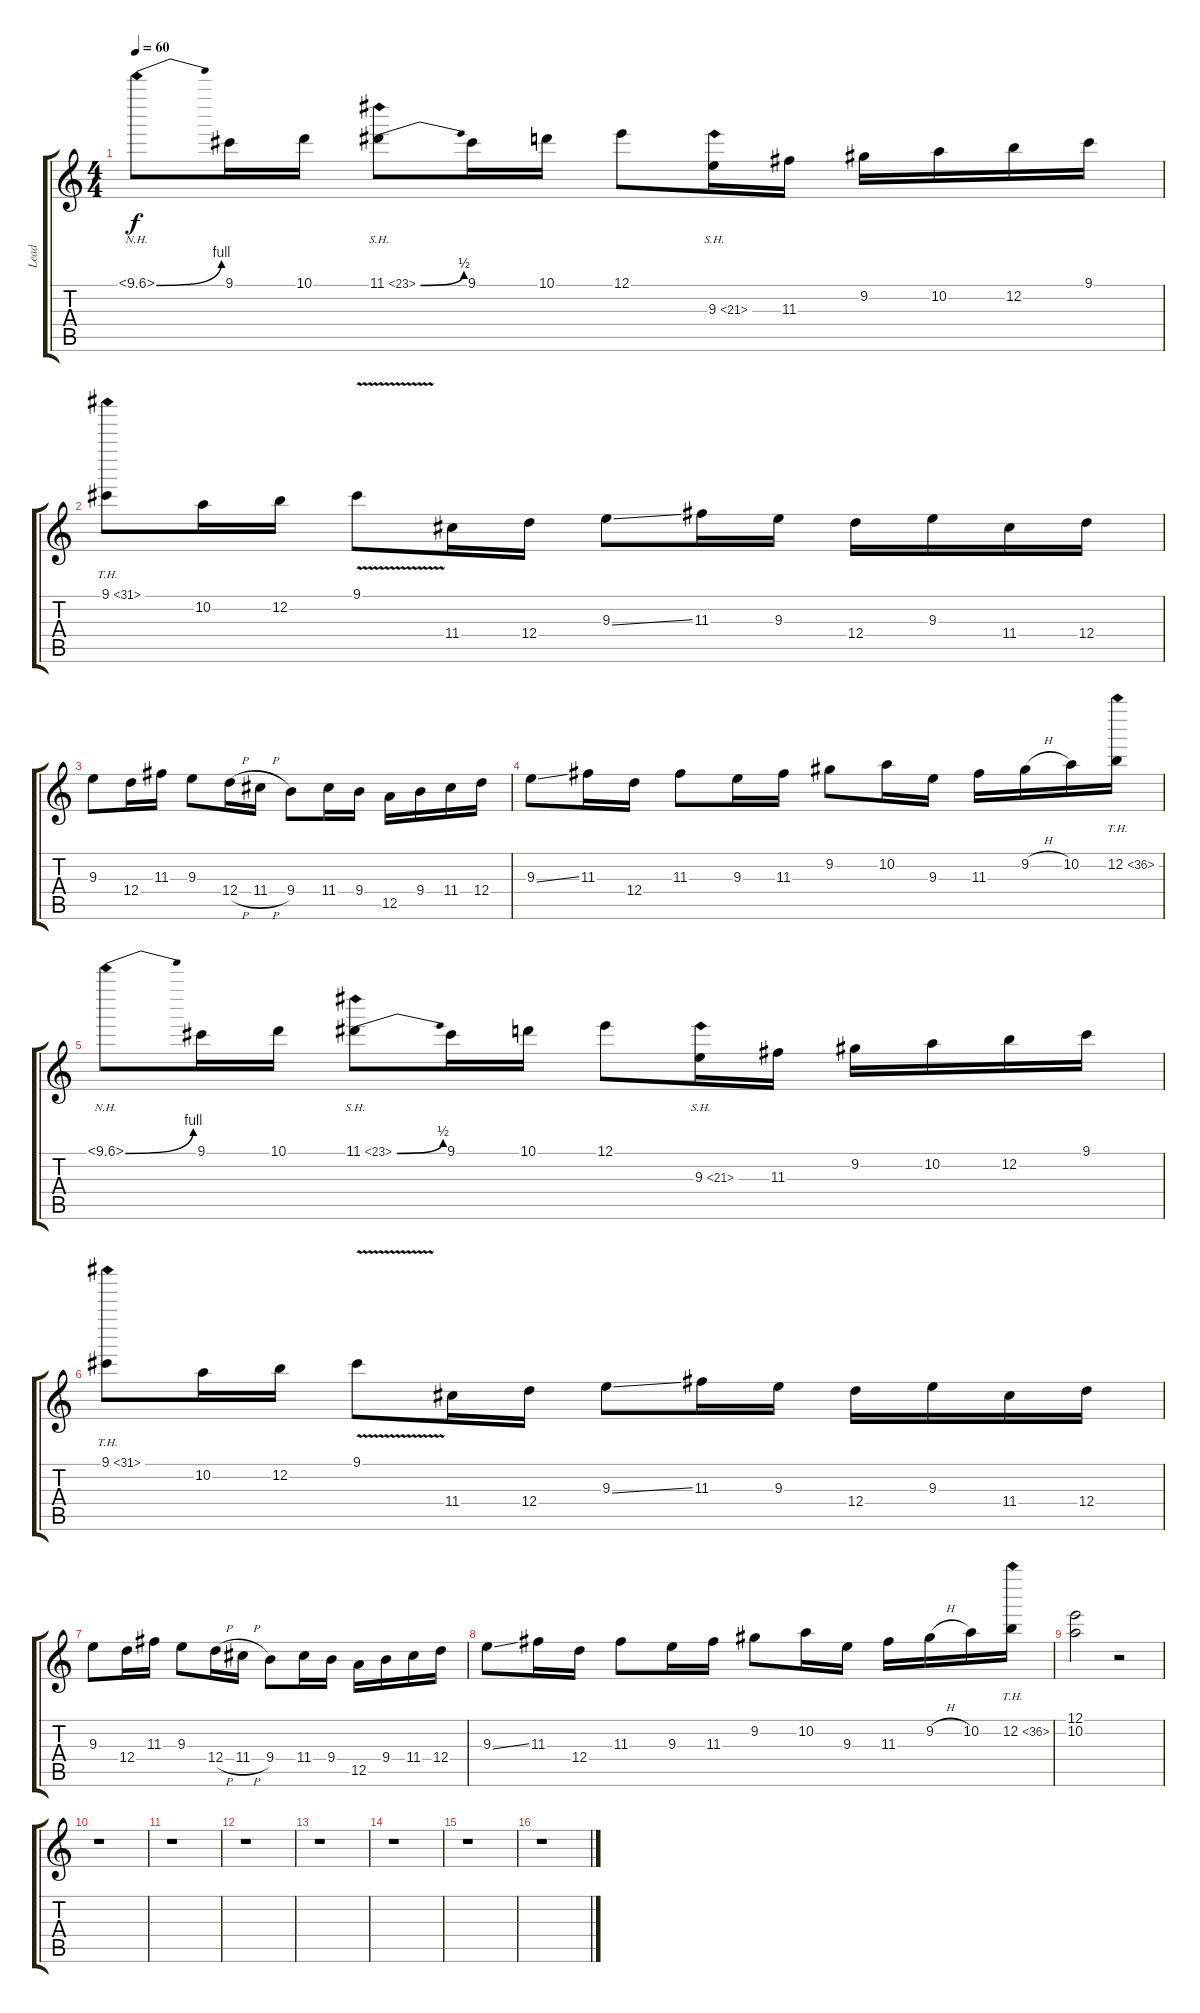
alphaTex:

\track ("Lead" "Lead") {instrument overdrivenguitar}
\staff {score tabs}
\tuning (E4 B3 G3 D3 A2 E2) {hide}
\ts (4 4)
\tempo 60
\clef g2
\ks c
10.1{be (bend 0 0 60 4) nh}.8{dy f} 9.1.16 10.1.16 11.1{be (bend 0 0 60 2) sh 12}.8 9.1.16 10.1.16 12.1.8 9.3{sh 12}.16 11.3.16 9.2.16 10.2.16 12.2.16 9.1.16 |
9.1{th 22}.8 10.2.16 12.2.16 9.1{v}.8 11.4.16 12.4.16 9.3{ss}.8 11.3.16 9.3.16 12.4.16 9.3.16 11.4.16 12.4.16 |
9.3.8 12.4.16 11.3.16 9.3.8 12.4{h}.16 11.4{h}.16 9.4.8 11.4.16 9.4.16 12.5.16 9.4.16 11.4.16 12.4.16 |
9.3{ss}.8 11.3.16 12.4.16 11.3.8 9.3.16 11.3.16 9.2.8 10.2.16 9.3.16 11.3.16 9.2{h}.16 10.2.16 12.2{th 24}.16 |
10.1{be (bend 0 0 60 4) nh}.8 9.1.16 10.1.16 11.1{be (bend 0 0 60 2) sh 12}.8 9.1.16 10.1.16 12.1.8 9.3{sh 12}.16 11.3.16 9.2.16 10.2.16 12.2.16 9.1.16 |
9.1{th 22}.8 10.2.16 12.2.16 9.1{v}.8 11.4.16 12.4.16 9.3{ss}.8 11.3.16 9.3.16 12.4.16 9.3.16 11.4.16 12.4.16 |
9.3.8 12.4.16 11.3.16 9.3.8 12.4{h}.16 11.4{h}.16 9.4.8 11.4.16 9.4.16 12.5.16 9.4.16 11.4.16 12.4.16 |
9.3{ss}.8 11.3.16 12.4.16 11.3.8 9.3.16 11.3.16 9.2.8 10.2.16 9.3.16 11.3.16 9.2{h}.16 10.2.16 12.2{th 24}.16 |
(12.1 10.2).2 r.2 |
r.1 |
r.1 |
r.1 |
r.1 |
r.1 |
r.1 |
r.1
